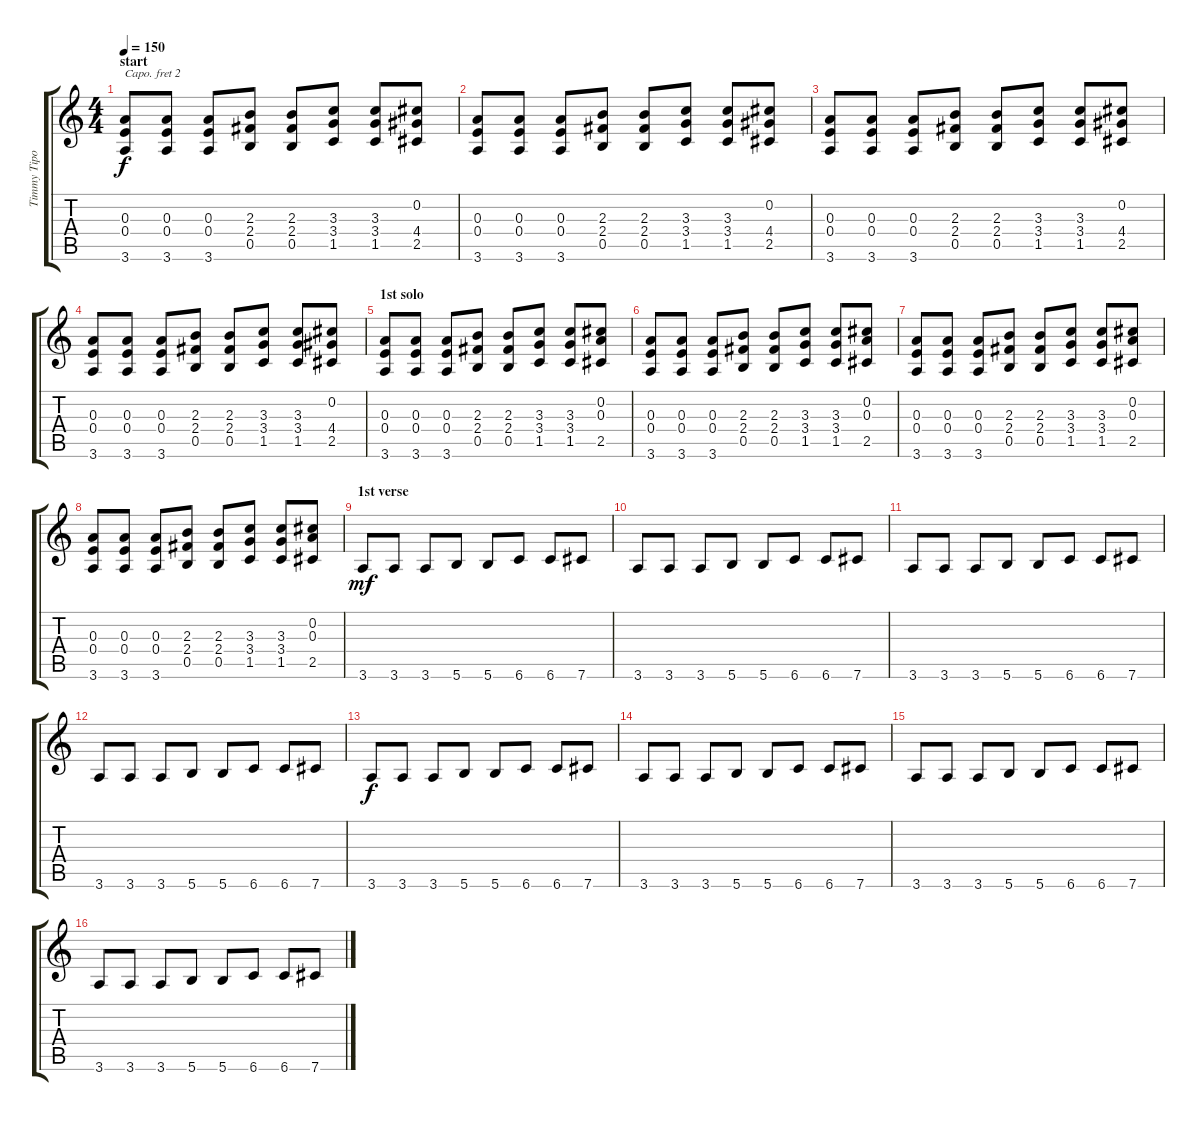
\track ("Timmy Tipover VanHamel" "Timmy Tipo") {instrument overdrivenguitar}
\staff {score tabs}
\capo 2
\tuning (E4 B3 G3 D3 A2 E2) {hide}
\ts (4 4)
\section ("" "start")
\tempo 150
\clef g2
\ks c
(0.3 0.4 3.6).8{dy f} (0.3 0.4 3.6).8 (0.3 0.4 3.6).8 (2.3 2.4 0.5).8 (2.3 2.4 0.5).8 (3.3 3.4 1.5).8 (3.3 3.4 1.5).8 (0.2 4.4 2.5).8 |
(0.3 0.4 3.6).8 (0.3 0.4 3.6).8 (0.3 0.4 3.6).8 (2.3 2.4 0.5).8 (2.3 2.4 0.5).8 (3.3 3.4 1.5).8 (3.3 3.4 1.5).8 (0.2 4.4 2.5).8 |
(0.3 0.4 3.6).8 (0.3 0.4 3.6).8 (0.3 0.4 3.6).8 (2.3 2.4 0.5).8 (2.3 2.4 0.5).8 (3.3 3.4 1.5).8 (3.3 3.4 1.5).8 (0.2 4.4 2.5).8 |
(0.3 0.4 3.6).8 (0.3 0.4 3.6).8 (0.3 0.4 3.6).8 (2.3 2.4 0.5).8 (2.3 2.4 0.5).8 (3.3 3.4 1.5).8 (3.3 3.4 1.5).8 (0.2 4.4 2.5).8 |
\section ("" "1st solo")
(0.3 0.4 3.6).8 (0.3 0.4 3.6).8 (0.3 0.4 3.6).8 (2.3 2.4 0.5).8 (2.3 2.4 0.5).8 (3.3 3.4 1.5).8 (3.3 3.4 1.5).8 (0.2 0.3 2.5).8 |
(0.3 0.4 3.6).8 (0.3 0.4 3.6).8 (0.3 0.4 3.6).8 (2.3 2.4 0.5).8 (2.3 2.4 0.5).8 (3.3 3.4 1.5).8 (3.3 3.4 1.5).8 (0.2 0.3 2.5).8 |
(0.3 0.4 3.6).8 (0.3 0.4 3.6).8 (0.3 0.4 3.6).8 (2.3 2.4 0.5).8 (2.3 2.4 0.5).8 (3.3 3.4 1.5).8 (3.3 3.4 1.5).8 (0.2 0.3 2.5).8 |
(0.3 0.4 3.6).8 (0.3 0.4 3.6).8 (0.3 0.4 3.6).8 (2.3 2.4 0.5).8 (2.3 2.4 0.5).8 (3.3 3.4 1.5).8 (3.3 3.4 1.5).8 (0.2 0.3 2.5).8 |
\section ("" "1st verse")
3.6.8{dy mf} 3.6.8 3.6.8 5.6.8 5.6.8 6.6.8 6.6.8 7.6.8 |
3.6.8 3.6.8 3.6.8 5.6.8 5.6.8 6.6.8 6.6.8 7.6.8 |
3.6.8 3.6.8 3.6.8 5.6.8 5.6.8 6.6.8 6.6.8 7.6.8 |
3.6.8 3.6.8 3.6.8 5.6.8 5.6.8 6.6.8 6.6.8 7.6.8 |
\section ("" "")
3.6.8{dy f} 3.6.8 3.6.8 5.6.8 5.6.8 6.6.8 6.6.8 7.6.8 |
3.6.8 3.6.8 3.6.8 5.6.8 5.6.8 6.6.8 6.6.8 7.6.8 |
3.6.8 3.6.8 3.6.8 5.6.8 5.6.8 6.6.8 6.6.8 7.6.8 |
3.6.8 3.6.8 3.6.8 5.6.8 5.6.8 6.6.8 6.6.8 7.6.8
